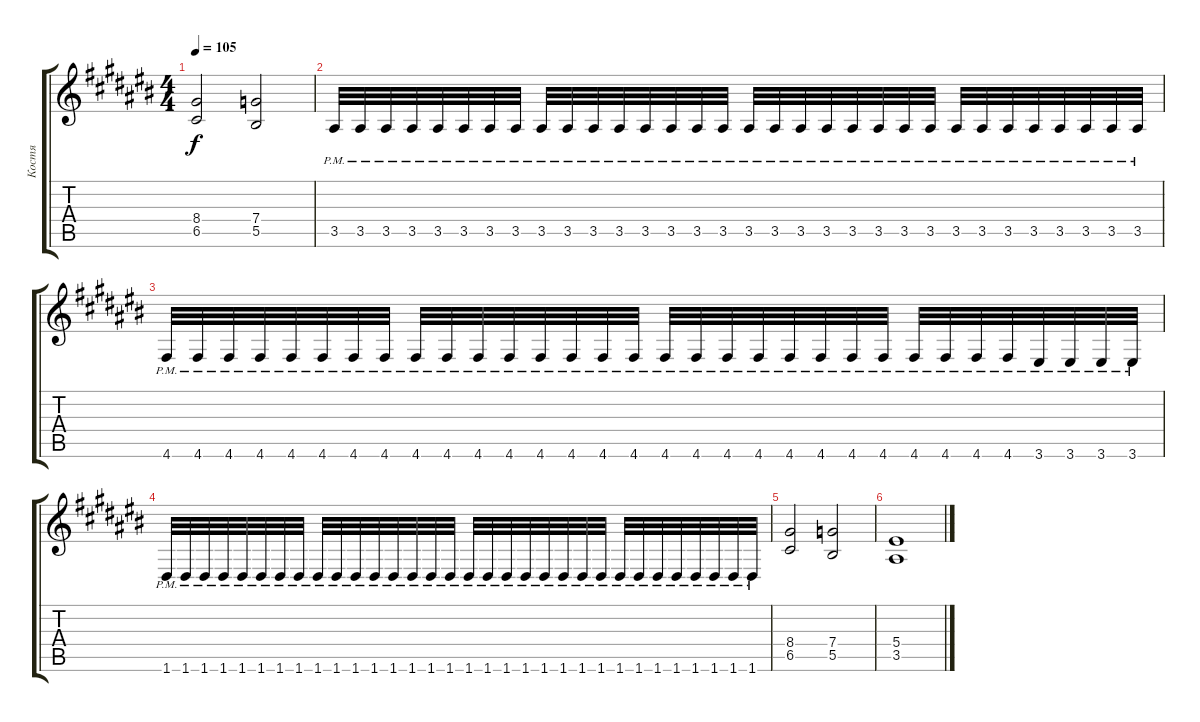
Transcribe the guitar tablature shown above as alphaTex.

\track ("Костя" "Костя") {instrument distortionguitar}
\staff {score tabs}
\tuning (D4 A3 F3 C3 G2 D2) {hide}
\ts (4 4)
\tempo 105
\clef g2
\ks c#
(8.4 6.5).2{dy f} (7.4 5.5).2 |
3.5{pm}.32 3.5{pm}.32 3.5{pm}.32 3.5{pm}.32 3.5{pm}.32 3.5{pm}.32 3.5{pm}.32 3.5{pm}.32 3.5{pm}.32 3.5{pm}.32 3.5{pm}.32 3.5{pm}.32 3.5{pm}.32 3.5{pm}.32 3.5{pm}.32 3.5{pm}.32 3.5{pm}.32 3.5{pm}.32 3.5{pm}.32 3.5{pm}.32 3.5{pm}.32 3.5{pm}.32 3.5{pm}.32 3.5{pm}.32 3.5{pm}.32 3.5{pm}.32 3.5{pm}.32 3.5{pm}.32 3.5{pm}.32 3.5{pm}.32 3.5{pm}.32 3.5{pm}.32 |
4.6{pm}.32 4.6{pm}.32 4.6{pm}.32 4.6{pm}.32 4.6{pm}.32 4.6{pm}.32 4.6{pm}.32 4.6{pm}.32 4.6{pm}.32 4.6{pm}.32 4.6{pm}.32 4.6{pm}.32 4.6{pm}.32 4.6{pm}.32 4.6{pm}.32 4.6{pm}.32 4.6{pm}.32 4.6{pm}.32 4.6{pm}.32 4.6{pm}.32 4.6{pm}.32 4.6{pm}.32 4.6{pm}.32 4.6{pm}.32 4.6{pm}.32 4.6{pm}.32 4.6{pm}.32 4.6{pm}.32 3.6{pm}.32 3.6{pm}.32 3.6{pm}.32 3.6{pm}.32 |
1.6{pm}.32 1.6{pm}.32 1.6{pm}.32 1.6{pm}.32 1.6{pm}.32 1.6{pm}.32 1.6{pm}.32 1.6{pm}.32 1.6{pm}.32 1.6{pm}.32 1.6{pm}.32 1.6{pm}.32 1.6{pm}.32 1.6{pm}.32 1.6{pm}.32 1.6{pm}.32 1.6{pm}.32 1.6{pm}.32 1.6{pm}.32 1.6{pm}.32 1.6{pm}.32 1.6{pm}.32 1.6{pm}.32 1.6{pm}.32 1.6{pm}.32 1.6{pm}.32 1.6{pm}.32 1.6{pm}.32 1.6{pm}.32 1.6{pm}.32 1.6{pm}.32 1.6{pm}.32 |
(8.4 6.5).2 (7.4 5.5).2 |
(5.4 3.5).1
